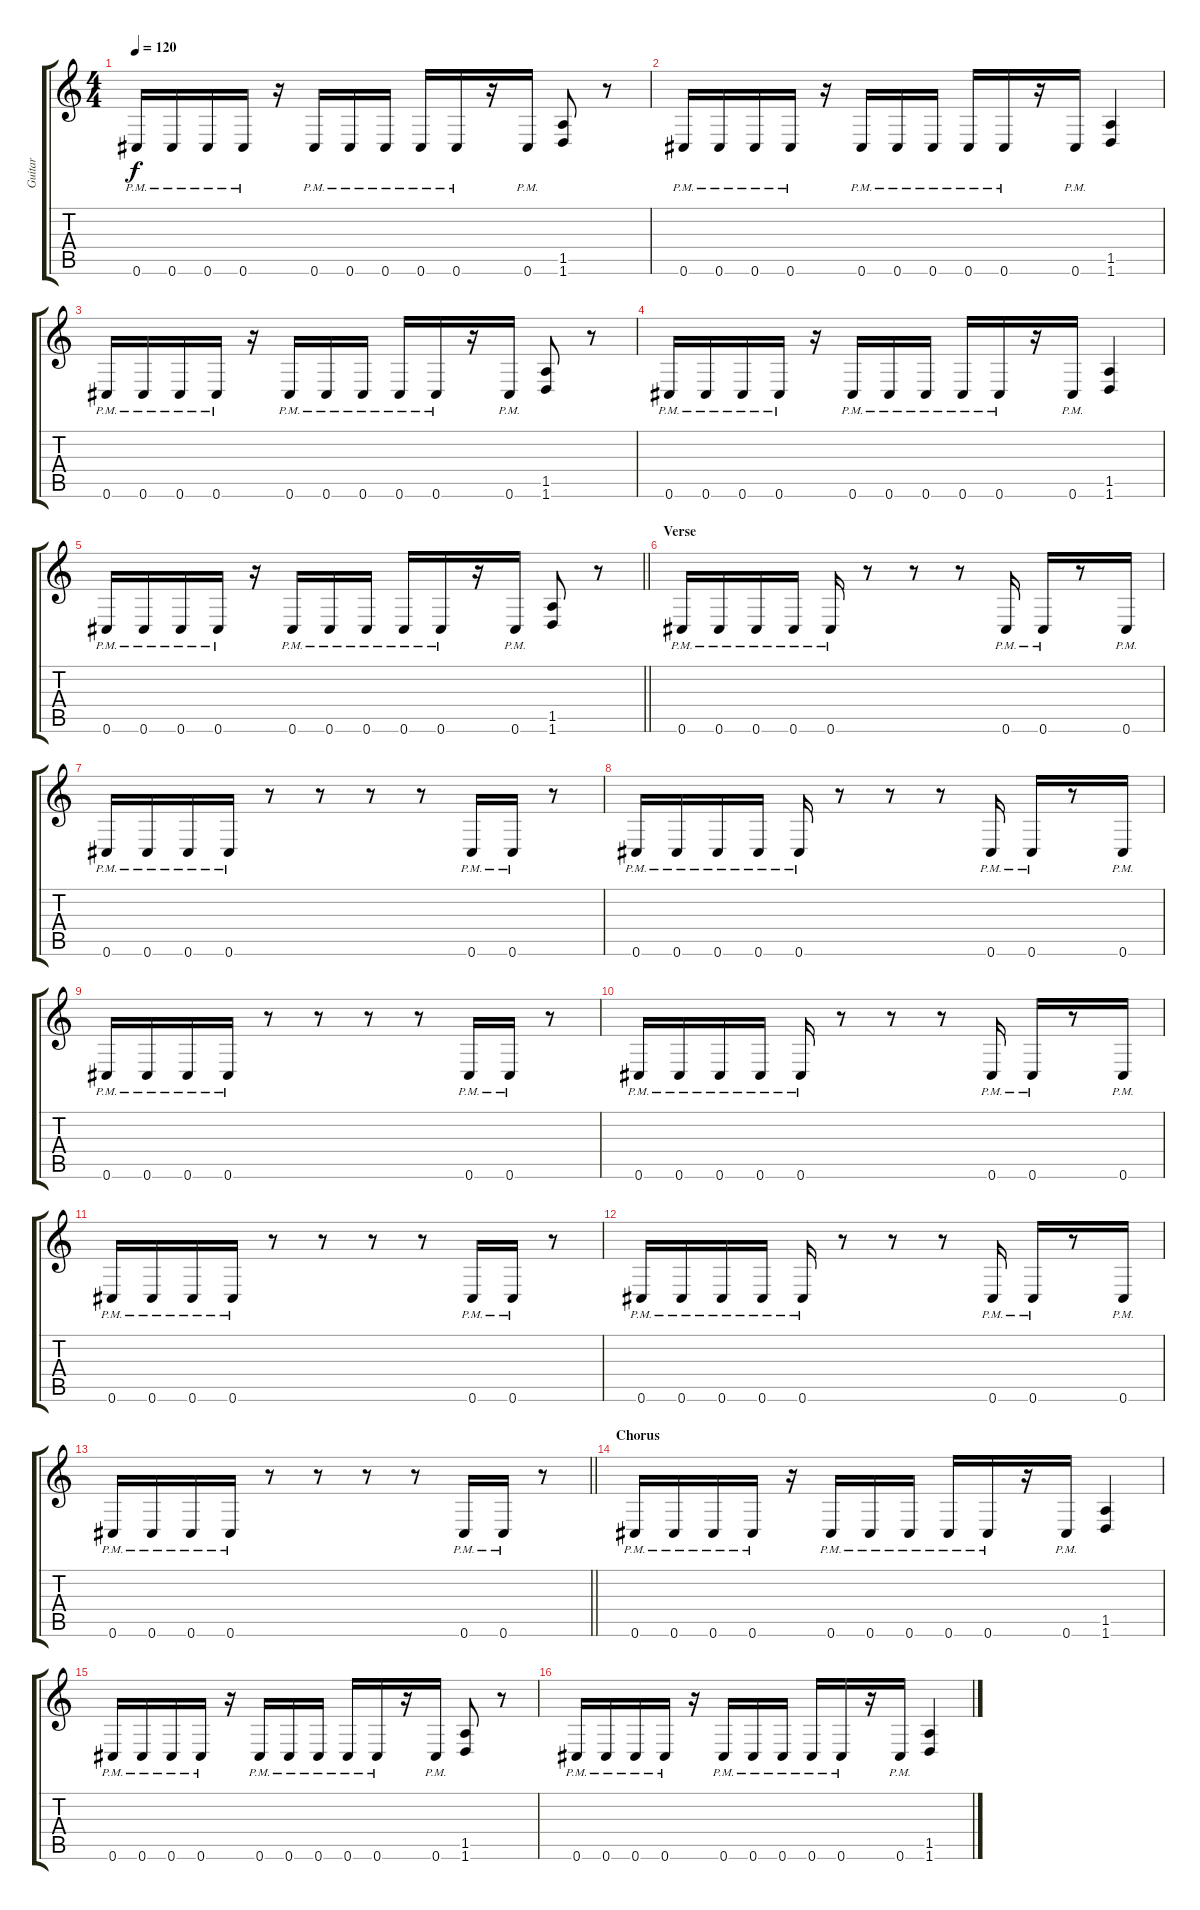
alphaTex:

\track ("Guitar" "Guitar") {instrument distortionguitar}
\staff {score tabs}
\tuning (Eb4 Bb3 Gb3 Db3 Ab2 Db2) {hide}
\ts (4 4)
\tempo 120
\clef g2
\ks c
0.6{pm}.16{dy f} 0.6{pm}.16 0.6{pm}.16 0.6{pm}.16 r.16 0.6{pm}.16 0.6{pm}.16 0.6{pm}.16 0.6{pm}.16 0.6{pm}.16 r.16 0.6{pm}.16 (1.5 1.6).8 r.8 |
0.6{pm}.16 0.6{pm}.16 0.6{pm}.16 0.6{pm}.16 r.16 0.6{pm}.16 0.6{pm}.16 0.6{pm}.16 0.6{pm}.16 0.6{pm}.16 r.16 0.6{pm}.16 (1.5 1.6).4 |
0.6{pm}.16 0.6{pm}.16 0.6{pm}.16 0.6{pm}.16 r.16 0.6{pm}.16 0.6{pm}.16 0.6{pm}.16 0.6{pm}.16 0.6{pm}.16 r.16 0.6{pm}.16 (1.5 1.6).8 r.8 |
0.6{pm}.16 0.6{pm}.16 0.6{pm}.16 0.6{pm}.16 r.16 0.6{pm}.16 0.6{pm}.16 0.6{pm}.16 0.6{pm}.16 0.6{pm}.16 r.16 0.6{pm}.16 (1.5 1.6).4 |
\barLineRight lightlight
0.6{pm}.16 0.6{pm}.16 0.6{pm}.16 0.6{pm}.16 r.16 0.6{pm}.16 0.6{pm}.16 0.6{pm}.16 0.6{pm}.16 0.6{pm}.16 r.16 0.6{pm}.16 (1.5 1.6).8 r.8 |
\section ("" "Verse")
0.6{pm}.16 0.6{pm}.16 0.6{pm}.16 0.6{pm}.16 0.6{pm}.16 r.8 r.8 r.8 0.6{pm}.16 0.6{pm}.16 r.8 0.6{pm}.16 |
0.6{pm}.16 0.6{pm}.16 0.6{pm}.16 0.6{pm}.16 r.8 r.8 r.8 r.8 0.6{pm}.16 0.6{pm}.16 r.8 |
0.6{pm}.16 0.6{pm}.16 0.6{pm}.16 0.6{pm}.16 0.6{pm}.16 r.8 r.8 r.8 0.6{pm}.16 0.6{pm}.16 r.8 0.6{pm}.16 |
0.6{pm}.16 0.6{pm}.16 0.6{pm}.16 0.6{pm}.16 r.8 r.8 r.8 r.8 0.6{pm}.16 0.6{pm}.16 r.8 |
0.6{pm}.16 0.6{pm}.16 0.6{pm}.16 0.6{pm}.16 0.6{pm}.16 r.8 r.8 r.8 0.6{pm}.16 0.6{pm}.16 r.8 0.6{pm}.16 |
0.6{pm}.16 0.6{pm}.16 0.6{pm}.16 0.6{pm}.16 r.8 r.8 r.8 r.8 0.6{pm}.16 0.6{pm}.16 r.8 |
0.6{pm}.16 0.6{pm}.16 0.6{pm}.16 0.6{pm}.16 0.6{pm}.16 r.8 r.8 r.8 0.6{pm}.16 0.6{pm}.16 r.8 0.6{pm}.16 |
\barLineRight lightlight
0.6{pm}.16 0.6{pm}.16 0.6{pm}.16 0.6{pm}.16 r.8 r.8 r.8 r.8 0.6{pm}.16 0.6{pm}.16 r.8 |
\section ("" "Chorus")
0.6{pm}.16 0.6{pm}.16 0.6{pm}.16 0.6{pm}.16 r.16 0.6{pm}.16 0.6{pm}.16 0.6{pm}.16 0.6{pm}.16 0.6{pm}.16 r.16 0.6{pm}.16 (1.5 1.6).4 |
0.6{pm}.16 0.6{pm}.16 0.6{pm}.16 0.6{pm}.16 r.16 0.6{pm}.16 0.6{pm}.16 0.6{pm}.16 0.6{pm}.16 0.6{pm}.16 r.16 0.6{pm}.16 (1.5 1.6).8 r.8 |
0.6{pm}.16 0.6{pm}.16 0.6{pm}.16 0.6{pm}.16 r.16 0.6{pm}.16 0.6{pm}.16 0.6{pm}.16 0.6{pm}.16 0.6{pm}.16 r.16 0.6{pm}.16 (1.5 1.6).4
